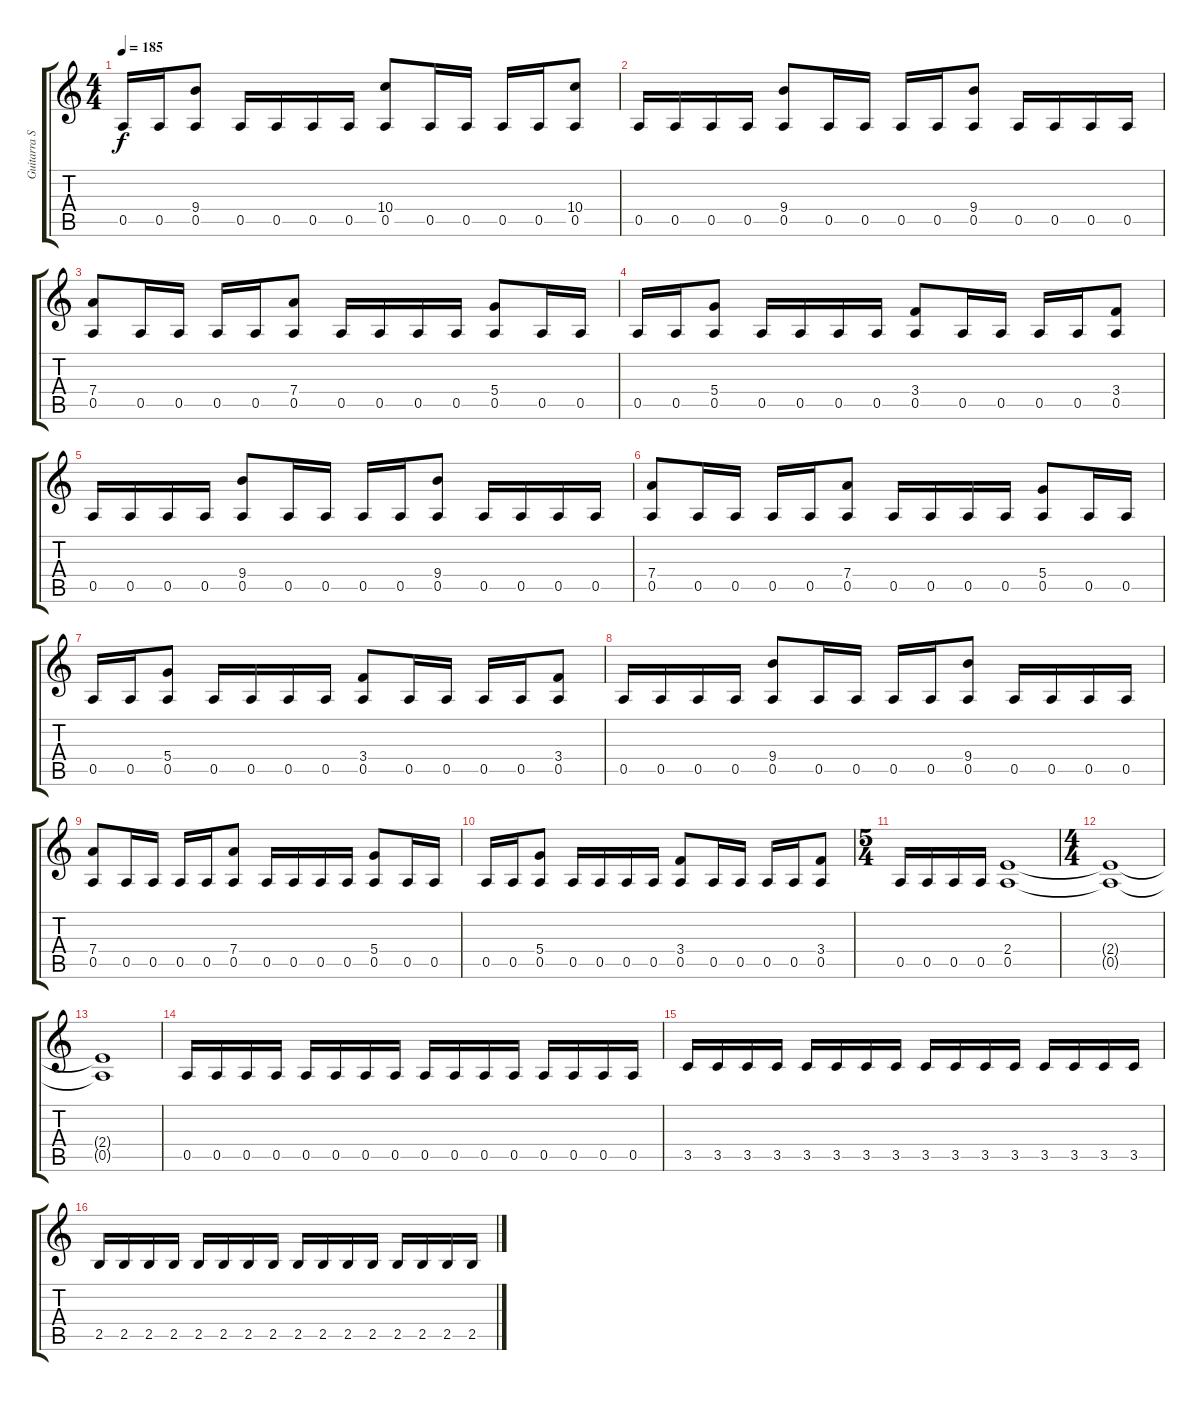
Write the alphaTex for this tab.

\track ("Guitarra Solista" "Guitarra S") {instrument distortionguitar}
\staff {score tabs}
\tuning (E4 B3 G3 D3 A2 E2) {hide}
\ts (4 4)
\tempo 185
\clef g2
\ks c
0.5.16{dy f} 0.5.16 (9.4 0.5).8 0.5.16 0.5.16 0.5.16 0.5.16 (10.4 0.5).8 0.5.16 0.5.16 0.5.16 0.5.16 (10.4 0.5).8 |
0.5.16 0.5.16 0.5.16 0.5.16 (9.4 0.5).8 0.5.16 0.5.16 0.5.16 0.5.16 (9.4 0.5).8 0.5.16 0.5.16 0.5.16 0.5.16 |
(7.4 0.5).8 0.5.16 0.5.16 0.5.16 0.5.16 (7.4 0.5).8 0.5.16 0.5.16 0.5.16 0.5.16 (5.4 0.5).8 0.5.16 0.5.16 |
0.5.16 0.5.16 (5.4 0.5).8 0.5.16 0.5.16 0.5.16 0.5.16 (3.4 0.5).8 0.5.16 0.5.16 0.5.16 0.5.16 (3.4 0.5).8 |
0.5.16 0.5.16 0.5.16 0.5.16 (9.4 0.5).8 0.5.16 0.5.16 0.5.16 0.5.16 (9.4 0.5).8 0.5.16 0.5.16 0.5.16 0.5.16 |
(7.4 0.5).8 0.5.16 0.5.16 0.5.16 0.5.16 (7.4 0.5).8 0.5.16 0.5.16 0.5.16 0.5.16 (5.4 0.5).8 0.5.16 0.5.16 |
0.5.16 0.5.16 (5.4 0.5).8 0.5.16 0.5.16 0.5.16 0.5.16 (3.4 0.5).8 0.5.16 0.5.16 0.5.16 0.5.16 (3.4 0.5).8 |
0.5.16 0.5.16 0.5.16 0.5.16 (9.4 0.5).8 0.5.16 0.5.16 0.5.16 0.5.16 (9.4 0.5).8 0.5.16 0.5.16 0.5.16 0.5.16 |
(7.4 0.5).8 0.5.16 0.5.16 0.5.16 0.5.16 (7.4 0.5).8 0.5.16 0.5.16 0.5.16 0.5.16 (5.4 0.5).8 0.5.16 0.5.16 |
0.5.16 0.5.16 (5.4 0.5).8 0.5.16 0.5.16 0.5.16 0.5.16 (3.4 0.5).8 0.5.16 0.5.16 0.5.16 0.5.16 (3.4 0.5).8 |
\ts (5 4)
0.5.16 0.5.16 0.5.16 0.5.16 (2.4 0.5).1 |
\ts (4 4)
(2.4{t} 0.5{t}).1 |
(2.4{t} 0.5{t}).1 |
0.5.16 0.5.16 0.5.16 0.5.16 0.5.16 0.5.16 0.5.16 0.5.16 0.5.16 0.5.16 0.5.16 0.5.16 0.5.16 0.5.16 0.5.16 0.5.16 |
3.5.16 3.5.16 3.5.16 3.5.16 3.5.16 3.5.16 3.5.16 3.5.16 3.5.16 3.5.16 3.5.16 3.5.16 3.5.16 3.5.16 3.5.16 3.5.16 |
2.5.16 2.5.16 2.5.16 2.5.16 2.5.16 2.5.16 2.5.16 2.5.16 2.5.16 2.5.16 2.5.16 2.5.16 2.5.16 2.5.16 2.5.16 2.5.16
